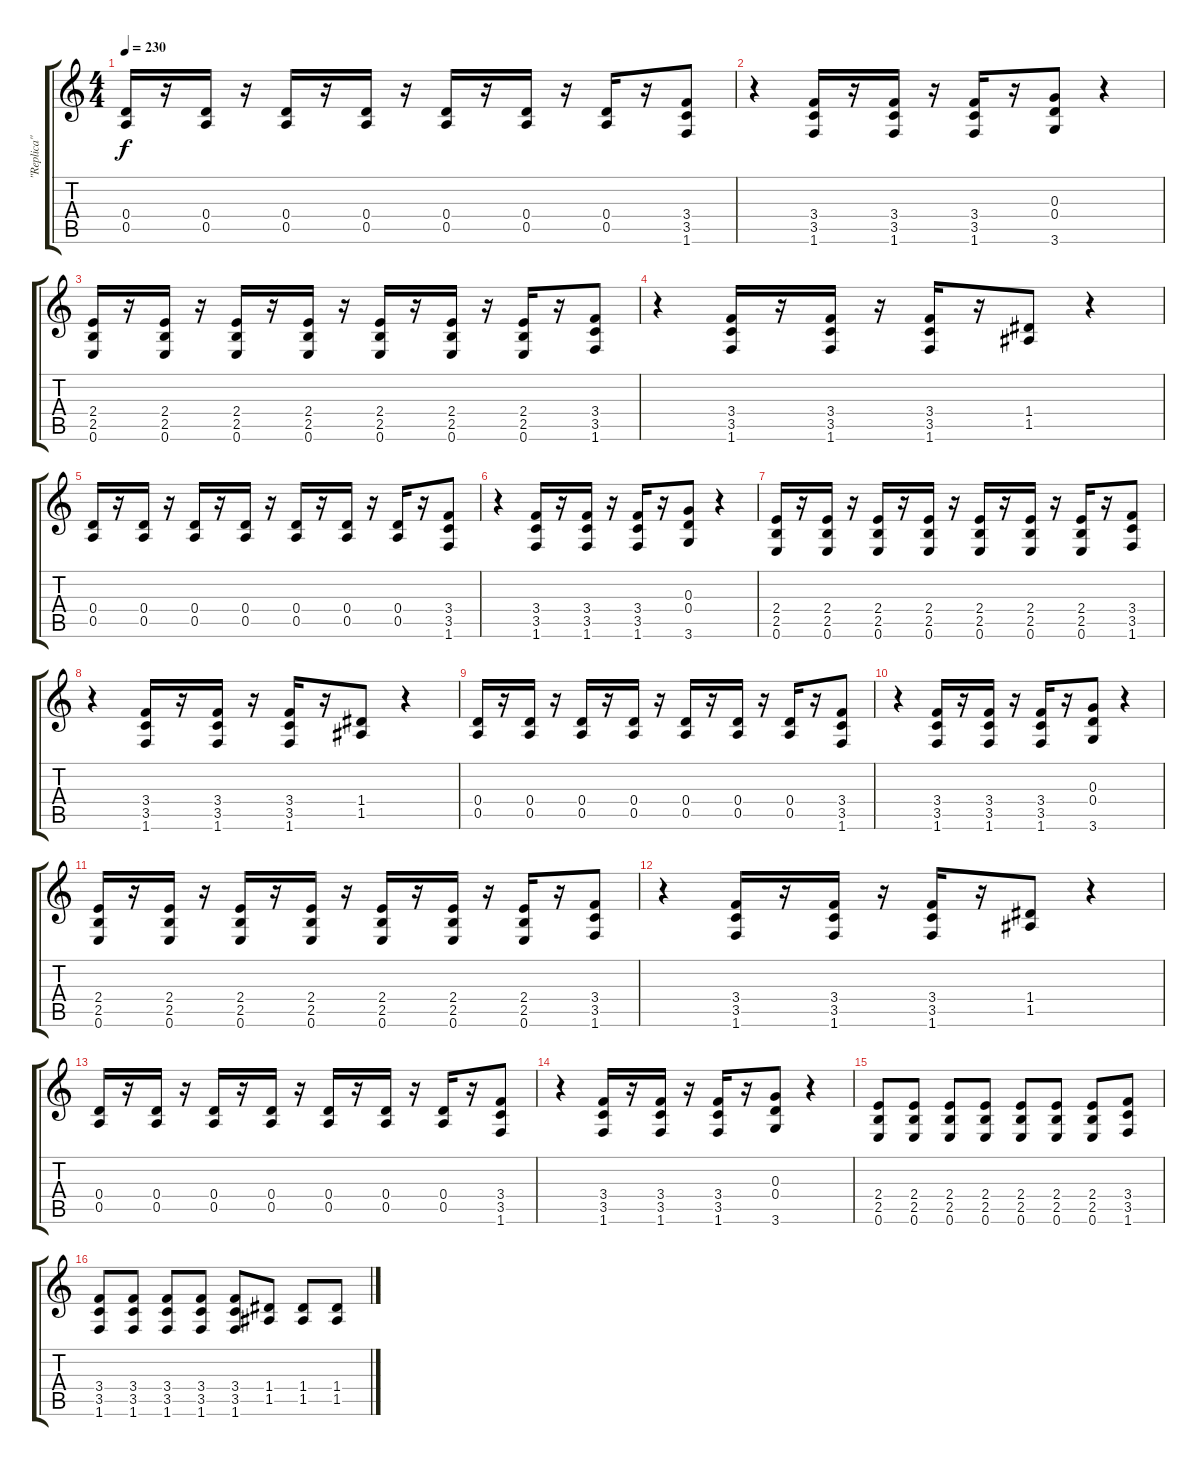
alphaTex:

\track ("\"Replica\" by Fear Factory" "\"Replica\" ") {instrument overdrivenguitar}
\staff {score tabs}
\tuning (E4 B3 G3 D3 A2 E2) {hide}
\ts (4 4)
\tempo 230
\clef g2
\ks c
(0.4 0.5).16{dy f instrument overdrivenguitar} r.16 (0.4 0.5).16 r.16 (0.4 0.5).16 r.16 (0.4 0.5).16 r.16 (0.4 0.5).16 r.16 (0.4 0.5).16 r.16 (0.4 0.5).16 r.16 (3.4 3.5 1.6).8 |
r.4 (3.4 3.5 1.6).16 r.16 (3.4 3.5 1.6).16 r.16 (3.4 3.5 1.6).16 r.16 (0.3 0.4 3.6).8 r.4 |
(2.4 2.5 0.6).16 r.16 (2.4 2.5 0.6).16 r.16 (2.4 2.5 0.6).16 r.16 (2.4 2.5 0.6).16 r.16 (2.4 2.5 0.6).16 r.16 (2.4 2.5 0.6).16 r.16 (2.4 2.5 0.6).16 r.16 (3.4 3.5 1.6).8 |
r.4 (3.4 3.5 1.6).16 r.16 (3.4 3.5 1.6).16 r.16 (3.4 3.5 1.6).16 r.16 (1.4 1.5).8 r.4 |
(0.4 0.5).16 r.16 (0.4 0.5).16 r.16 (0.4 0.5).16 r.16 (0.4 0.5).16 r.16 (0.4 0.5).16 r.16 (0.4 0.5).16 r.16 (0.4 0.5).16 r.16 (3.4 3.5 1.6).8 |
r.4 (3.4 3.5 1.6).16 r.16 (3.4 3.5 1.6).16 r.16 (3.4 3.5 1.6).16 r.16 (0.3 0.4 3.6).8 r.4 |
(2.4 2.5 0.6).16 r.16 (2.4 2.5 0.6).16 r.16 (2.4 2.5 0.6).16 r.16 (2.4 2.5 0.6).16 r.16 (2.4 2.5 0.6).16 r.16 (2.4 2.5 0.6).16 r.16 (2.4 2.5 0.6).16 r.16 (3.4 3.5 1.6).8 |
r.4 (3.4 3.5 1.6).16 r.16 (3.4 3.5 1.6).16 r.16 (3.4 3.5 1.6).16 r.16 (1.4 1.5).8 r.4 |
(0.4 0.5).16 r.16 (0.4 0.5).16 r.16 (0.4 0.5).16 r.16 (0.4 0.5).16 r.16 (0.4 0.5).16 r.16 (0.4 0.5).16 r.16 (0.4 0.5).16 r.16 (3.4 3.5 1.6).8 |
r.4 (3.4 3.5 1.6).16 r.16 (3.4 3.5 1.6).16 r.16 (3.4 3.5 1.6).16 r.16 (0.3 0.4 3.6).8 r.4 |
(2.4 2.5 0.6).16 r.16 (2.4 2.5 0.6).16 r.16 (2.4 2.5 0.6).16 r.16 (2.4 2.5 0.6).16 r.16 (2.4 2.5 0.6).16 r.16 (2.4 2.5 0.6).16 r.16 (2.4 2.5 0.6).16 r.16 (3.4 3.5 1.6).8 |
r.4 (3.4 3.5 1.6).16 r.16 (3.4 3.5 1.6).16 r.16 (3.4 3.5 1.6).16 r.16 (1.4 1.5).8 r.4 |
(0.4 0.5).16 r.16 (0.4 0.5).16 r.16 (0.4 0.5).16 r.16 (0.4 0.5).16 r.16 (0.4 0.5).16 r.16 (0.4 0.5).16 r.16 (0.4 0.5).16 r.16 (3.4 3.5 1.6).8 |
r.4 (3.4 3.5 1.6).16 r.16 (3.4 3.5 1.6).16 r.16 (3.4 3.5 1.6).16 r.16 (0.3 0.4 3.6).8 r.4 |
(2.4 2.5 0.6).8 (2.4 2.5 0.6).8 (2.4 2.5 0.6).8 (2.4 2.5 0.6).8 (2.4 2.5 0.6).8 (2.4 2.5 0.6).8 (2.4 2.5 0.6).8 (3.4 3.5 1.6).8 |
(3.4 3.5 1.6).8 (3.4 3.5 1.6).8 (3.4 3.5 1.6).8 (3.4 3.5 1.6).8 (3.4 3.5 1.6).8 (1.4 1.5).8 (1.4 1.5).8 (1.4 1.5).8
